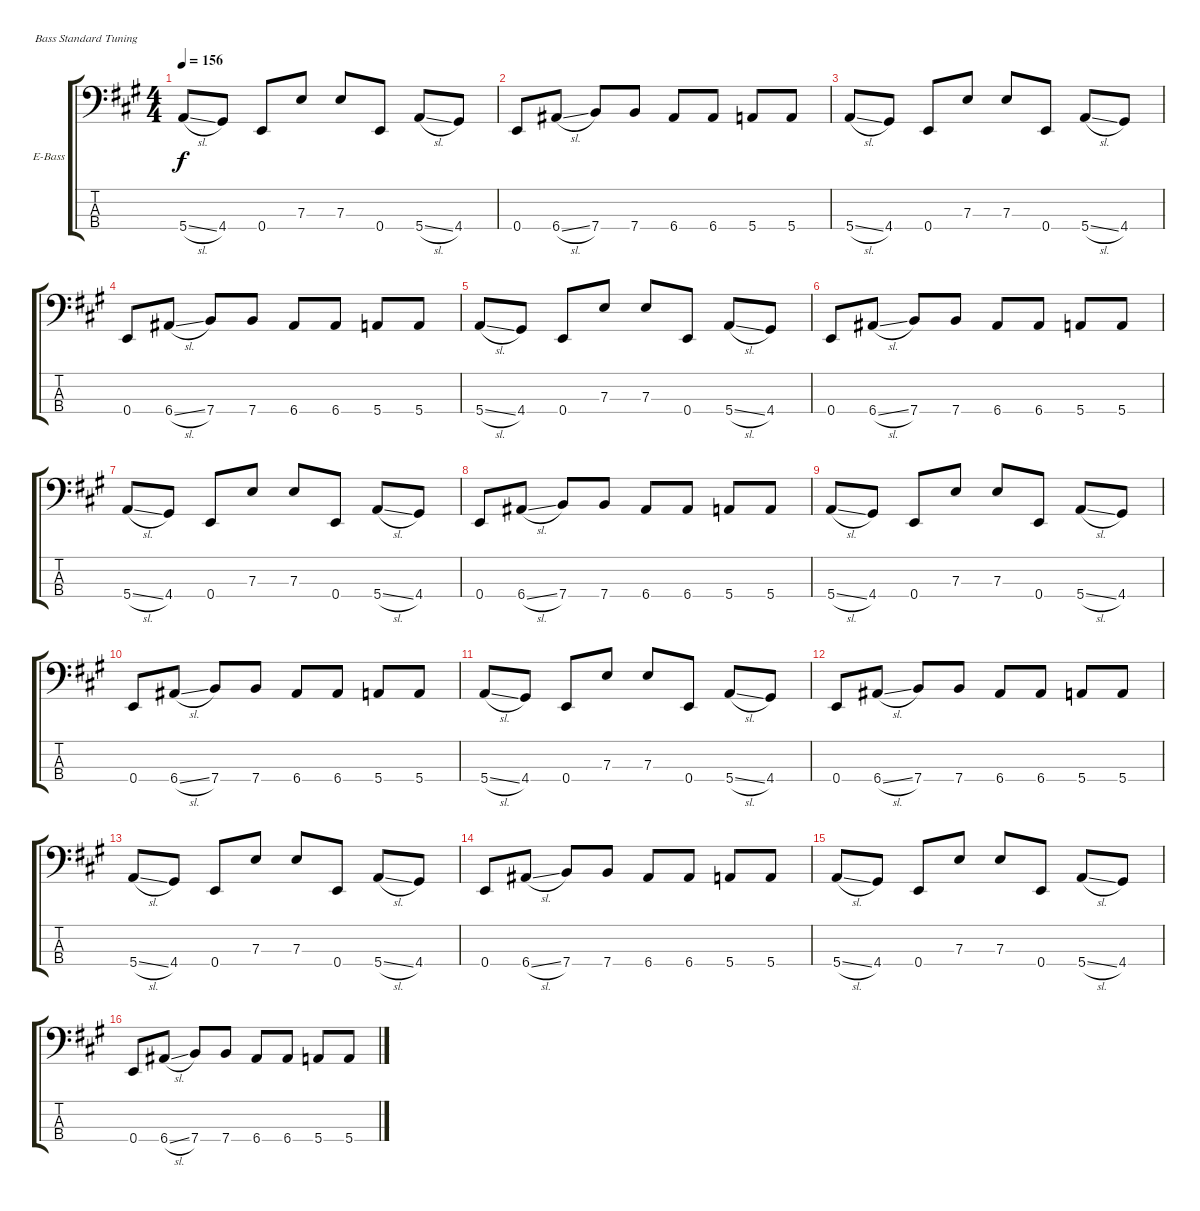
\defaultSystemsLayout 4
\bracketExtendMode groupsimilarinstruments
\firstSystemTrackNameOrientation horizontal
\otherSystemsTrackNameOrientation horizontal
\track ("Bass" "E-Bass") {instrument electricbassfinger}
\staff {score tabs}
\tuning (G2 D2 A1 E1)
\ts (4 4)
\tempo 156
\clef f4
\ks a
5.4{sl}.8{dy f} 4.4.8 0.4.8 7.3.8 7.3.8 0.4.8 5.4{sl}.8 4.4.8 |
0.4.8 6.4{sl}.8 7.4.8 7.4.8 6.4.8 6.4.8 5.4.8 5.4.8 |
5.4{sl}.8 4.4.8 0.4.8 7.3.8 7.3.8 0.4.8 5.4{sl}.8 4.4.8 |
0.4.8 6.4{sl}.8 7.4.8 7.4.8 6.4.8 6.4.8 5.4.8 5.4.8 |
5.4{sl}.8 4.4.8 0.4.8 7.3.8 7.3.8 0.4.8 5.4{sl}.8 4.4.8 |
0.4.8 6.4{sl}.8 7.4.8 7.4.8 6.4.8 6.4.8 5.4.8 5.4.8 |
5.4{sl}.8 4.4.8 0.4.8 7.3.8 7.3.8 0.4.8 5.4{sl}.8 4.4.8 |
0.4.8 6.4{sl}.8 7.4.8 7.4.8 6.4.8 6.4.8 5.4.8 5.4.8 |
5.4{sl}.8 4.4.8 0.4.8 7.3.8 7.3.8 0.4.8 5.4{sl}.8 4.4.8 |
0.4.8 6.4{sl}.8 7.4.8 7.4.8 6.4.8 6.4.8 5.4.8 5.4.8 |
5.4{sl}.8 4.4.8 0.4.8 7.3.8 7.3.8 0.4.8 5.4{sl}.8 4.4.8 |
0.4.8 6.4{sl}.8 7.4.8 7.4.8 6.4.8 6.4.8 5.4.8 5.4.8 |
5.4{sl}.8 4.4.8 0.4.8 7.3.8 7.3.8 0.4.8 5.4{sl}.8 4.4.8 |
0.4.8 6.4{sl}.8 7.4.8 7.4.8 6.4.8 6.4.8 5.4.8 5.4.8 |
5.4{sl}.8 4.4.8 0.4.8 7.3.8 7.3.8 0.4.8 5.4{sl}.8 4.4.8 |
0.4.8 6.4{sl}.8 7.4.8 7.4.8 6.4.8 6.4.8 5.4.8 5.4.8
